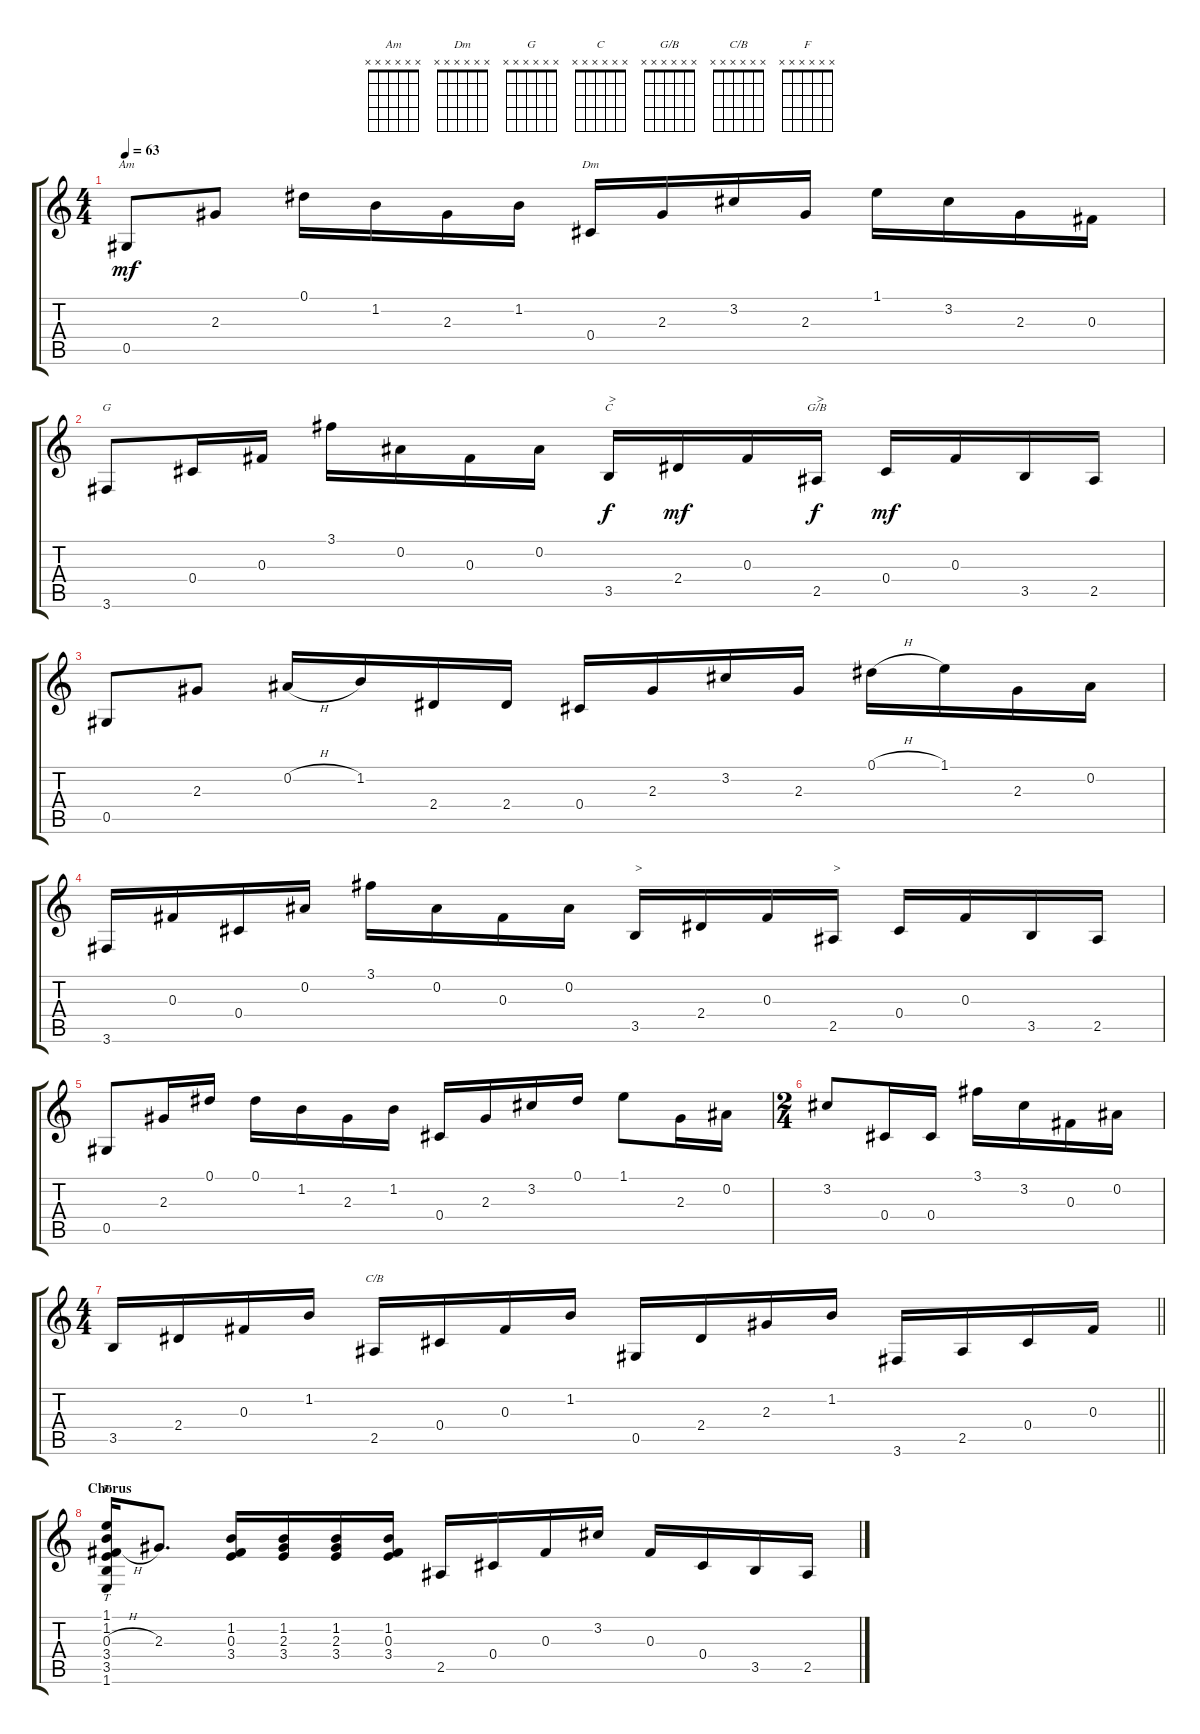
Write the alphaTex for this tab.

\track "" {instrument electricguitarjazz}
\staff {score tabs}
\tuning (Eb4 Bb3 Gb3 Db3 Ab2 Eb2) {hide}
\chord ("Am" x x x x x x)
\chord ("Dm" x x x x x x)
\chord ("G" x x x x x x)
\chord ("C" x x x x x x)
\chord ("G/B" x x x x x x)
\chord ("C/B" x x x x x x)
\chord ("F" x x x x x x)
\ts (4 4)
\tempo 63
\clef g2
\ks c
0.5.8{ch "Am" dy mf} 2.3.8 0.1.16 1.2.16 2.3.16 1.2.16 0.4.16{ch "Dm"} 2.3.16 3.2.16 2.3.16 1.1.16 3.2.16 2.3.16 0.3.16 |
3.6.8{ch "G"} 0.4.16 0.3.16 3.1.16 0.2.16 0.3.16 0.2.16 3.5.16{ch "C" txt ">" dy f} 2.4.16{dy mf} 0.3.16 2.5.16{ch "G/B" txt ">" dy f} 0.4.16{dy mf} 0.3.16 3.5.16 2.5.16 |
0.5.8 2.3.8 0.2{h}.16 1.2.16 2.4.16 2.4.16 0.4.16 2.3.16 3.2.16 2.3.16 0.1{h}.16 1.1.16 2.3.16 0.2.16 |
3.6.16 0.3.16 0.4.16 0.2.16 3.1.16 0.2.16 0.3.16 0.2.16 3.5.16{txt ">"} 2.4.16 0.3.16 2.5.16{txt ">"} 0.4.16 0.3.16 3.5.16 2.5.16 |
0.5.8 2.3.16 0.1.16 0.1.16 1.2.16 2.3.16 1.2.16 0.4.16 2.3.16 3.2.16 0.1.16 1.1.8 2.3.16 0.2.16 |
\ts (2 4)
3.2.8 0.4.16 0.4.16 3.1.16 3.2.16 0.3.16 0.2.16 |
\ts (4 4)
\barLineRight lightlight
3.5.16 2.4.16 0.3.16 1.2.16 2.5.16{ch "C/B"} 0.4.16 0.3.16 1.2.16 0.5.16 2.4.16 2.3.16 1.2.16 3.6.16 2.5.16 0.4.16 0.3.16 |
\section ("" "Chorus")
(1.1 1.2 0.3{h} 3.4 3.5 1.6).16{tt ch "F"} 2.3.8{d} (1.2 0.3 3.4).16 (1.2 2.3 3.4).16 (1.2 2.3 3.4).16 (1.2 0.3 3.4).16 2.5.16 0.4.16 0.3.16 3.2.16 0.3.16 0.4.16 3.5.16 2.5.16
